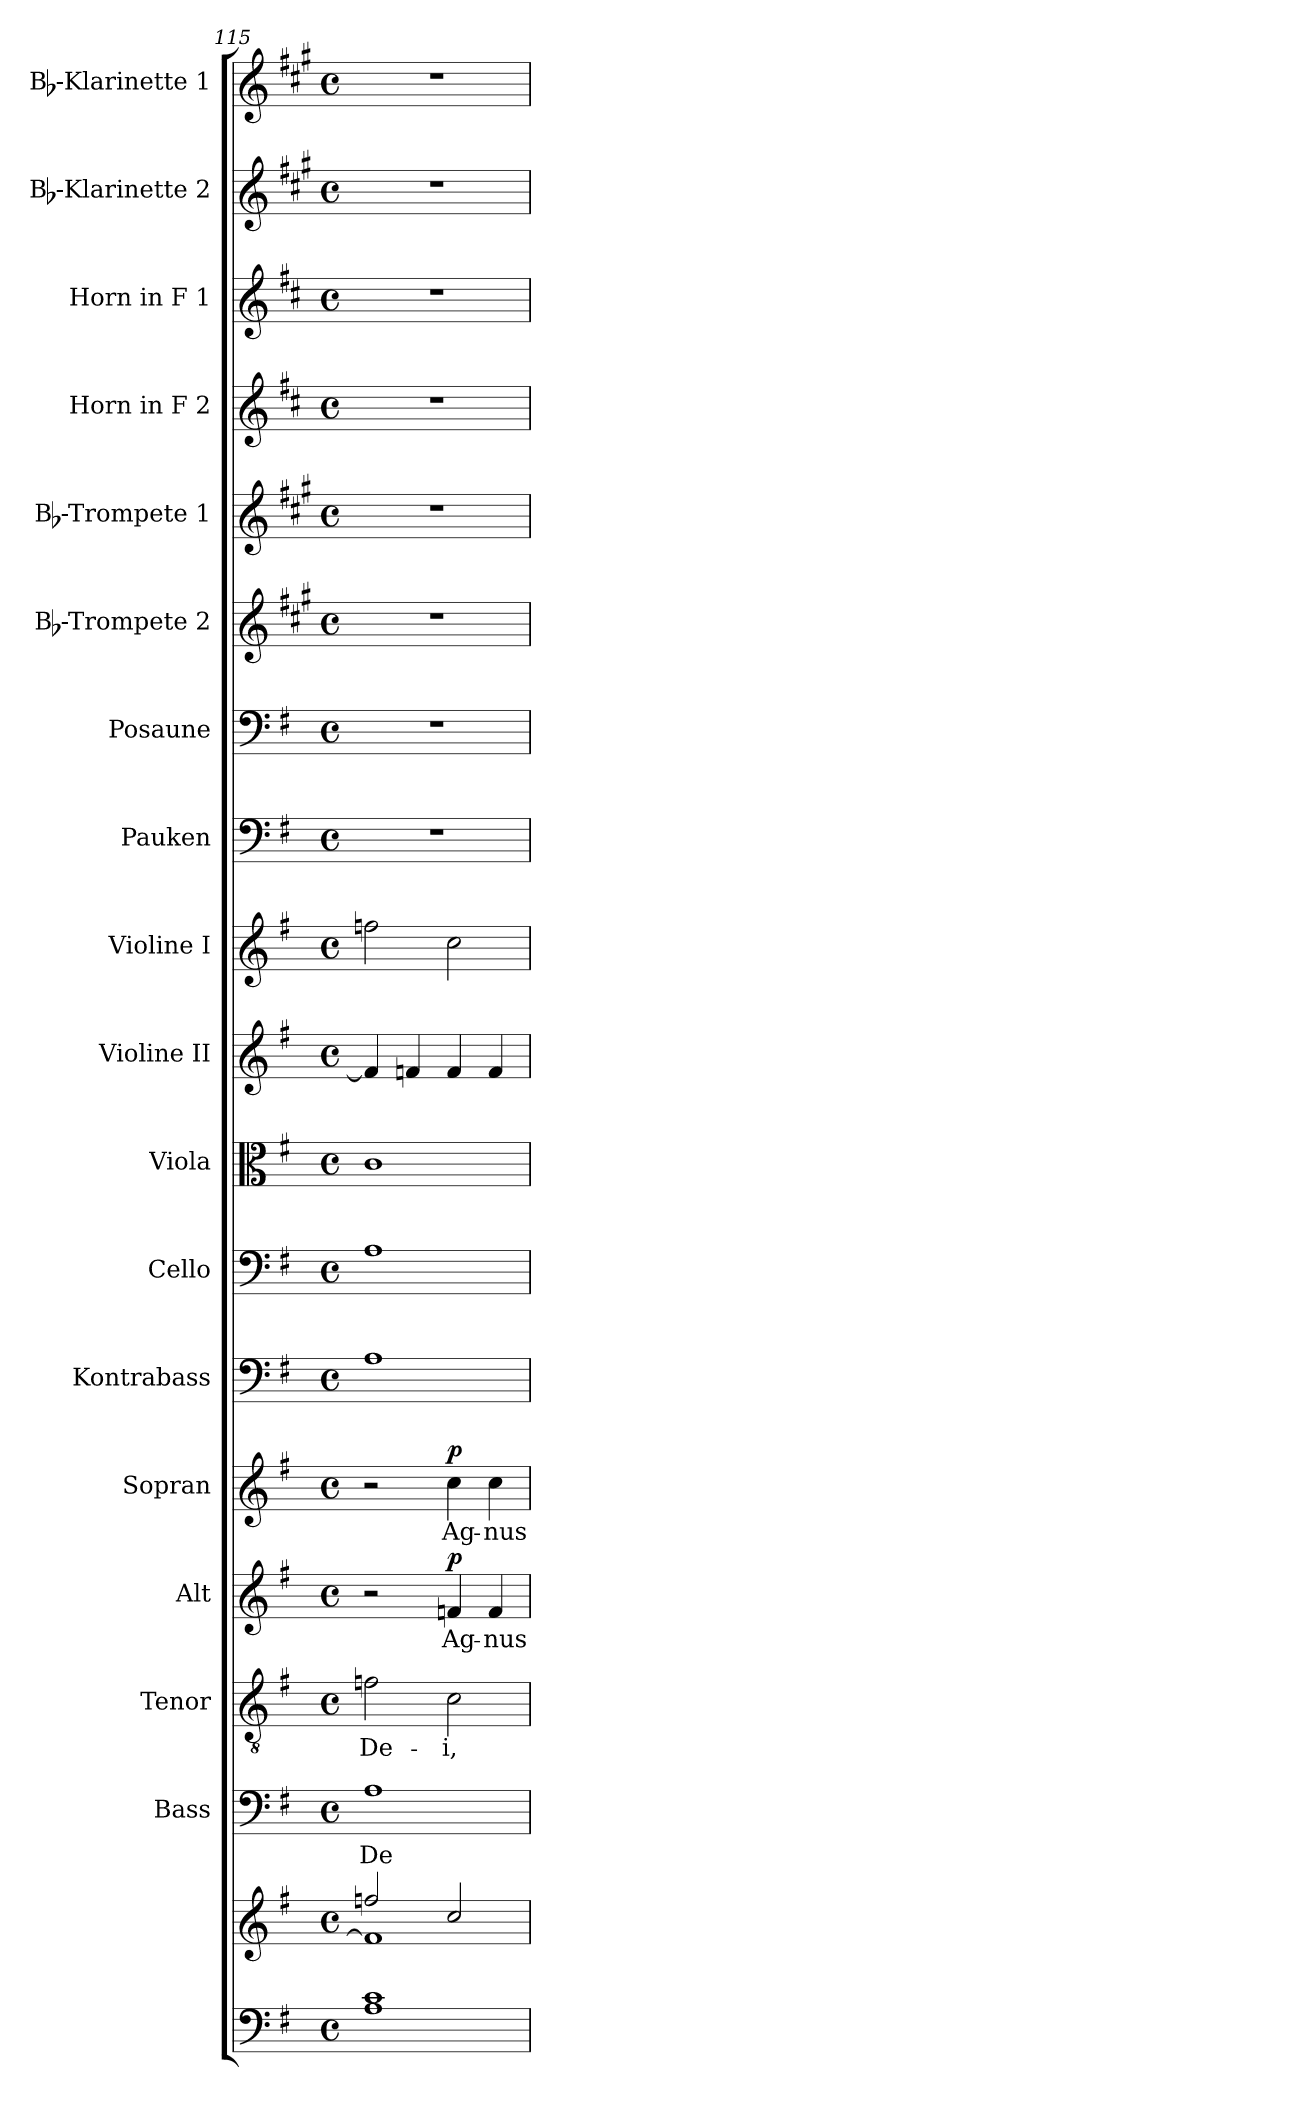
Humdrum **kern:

**kern	**kern	**kern	**text	**kern	**text	**kern	**text	**dynam	**kern	**text	**dynam	**kern	**kern	**kern	**kern	**kern	**kern	**kern	**kern	**kern	**kern	**kern	**kern	**kern
*part18	*part18	*part17	*part17	*part16	*part16	*part15	*part15	*part15	*part14	*part14	*part14	*part13	*part12	*part11	*part10	*part9	*part8	*part7	*part6	*part5	*part4	*part3	*part2	*part1
*staff19	*staff18	*staff17	*staff17	*staff16	*staff16	*staff15	*staff15	*staff15	*staff14	*staff14	*staff14	*staff13	*staff12	*staff11	*staff10	*staff9	*staff8	*staff7	*staff6	*staff5	*staff4	*staff3	*staff2	*staff1
*	*	*I"Bass	*	*I"Tenor	*	*I"Alt	*	*	*I"Sopran	*	*	*I"Kontrabass	*I"Cello	*I"Viola	*I"Violine II	*I"Violine I	*I"Pauken	*I"Posaune	*I"Bb-Trompete 2	*I"Bb-Trompete 1	*I"Horn in F 2	*I"Horn in F 1	*I"Bb-Klarinette 2	*I"Bb-Klarinette 1
*	*	*I'B.	*	*I'T.	*	*I'A.	*	*	*I'S.	*	*	*I'Kb.	*	*I'Vla.	*I'Vl. II	*I'Vl. I	*I'Pk.	*I'Pos.	*I'Bb Trp. 2	*I'Bb Trp. 1	*	*	*I'Bb Kl. 2	*I'Bb Kl. 1
*clefF4	*clefG2	*clefF4	*	*clefGv2	*	*clefG2	*	*	*clefG2	*	*	*clefF4	*clefF4	*clefC3	*clefG2	*clefG2	*clefF4	*clefF4	*clefG2	*clefG2	*clefG2	*clefG2	*clefG2	*clefG2
*	*	*	*	*	*	*	*	*	*	*	*	*ITrd7c12	*	*	*	*	*	*	*ITrd1c2	*ITrd1c2	*ITrd4c7	*ITrd4c7	*ITrd1c2	*ITrd1c2
*k[f#]	*k[f#]	*k[f#]	*	*k[f#]	*	*k[f#]	*	*	*k[f#]	*	*	*k[f#]	*k[f#]	*k[f#]	*k[f#]	*k[f#]	*k[f#]	*k[f#]	*k[f#]	*k[f#]	*k[f#]	*k[f#]	*k[f#]	*k[f#]
*G:	*G:	*G:	*	*G:	*	*G:	*	*	*G:	*	*	*G:	*G:	*G:	*G:	*G:	*G:	*G:	*G:	*G:	*G:	*G:	*G:	*G:
*M4/4	*M4/4	*M4/4	*	*M4/4	*	*M4/4	*	*	*M4/4	*	*	*M4/4	*M4/4	*M4/4	*M4/4	*M4/4	*M4/4	*M4/4	*M4/4	*M4/4	*M4/4	*M4/4	*M4/4	*M4/4
*met(c)	*met(c)	*met(c)	*	*met(c)	*	*met(c)	*	*	*met(c)	*	*	*met(c)	*met(c)	*met(c)	*met(c)	*met(c)	*met(c)	*met(c)	*met(c)	*met(c)	*met(c)	*met(c)	*met(c)	*met(c)
=115	=115	=115	=115	=115	=115	=115	=115	=115	=115	=115	=115	=115	=115	=115	=115	=115	=115	=115	=115	=115	=115	=115	=115	=115
*^	*^	*	*	*	*	*	*	*	*	*	*	*	*	*	*	*	*	*	*	*	*	*	*	*
!	!	!	!	!	!LO:LY:b	!	!LO:LY:b	!	!	!	!	!	!	!	!	!	!	!	!	!	!	!	!	!	!	!
1c	1A	2ffn/	1f]	1A	De-	2fn\	De-	2r	.	.	2r	.	.	1AA	1A	1c	4f/]	2ffn\	1r	1r	1r	1r	1r	1r	1r	1r
.	.	.	.	.	.	.	.	.	.	.	.	.	.	.	.	.	4fn/	.	.	.	.	.	.	.	.	.
!	!	!	!	!	!	!	!LO:LY:b	!	!LO:LY:b	!LO:DY:a	!	!LO:LY:b	!LO:DY:a	!	!	!	!	!	!	!	!	!	!	!	!	!
.	.	2cc/	.	.	.	2c\	-i,	4fn/	Ag-	p	4cc\	Ag-	p	.	.	.	4f/	2cc\	.	.	.	.	.	.	.	.
!	!	!	!	!	!	!	!	!	!LO:LY:b	!	!	!LO:LY:b	!	!	!	!	!	!	!	!	!	!	!	!	!	!
.	.	.	.	.	.	.	.	4f/	-nus	.	4cc\	-nus	.	.	.	.	4f/	.	.	.	.	.	.	.	.	.
*v	*v	*	*	*	*	*	*	*	*	*	*	*	*	*	*	*	*	*	*	*	*	*	*	*	*	*
*	*v	*v	*	*	*	*	*	*	*	*	*	*	*	*	*	*	*	*	*	*	*	*	*	*	*
=	=	=	=	=	=	=	=	=	=	=	=	=	=	=	=	=	=	=	=	=	=	=	=	=
*-	*-	*-	*-	*-	*-	*-	*-	*-	*-	*-	*-	*-	*-	*-	*-	*-	*-	*-	*-	*-	*-	*-	*-	*-
